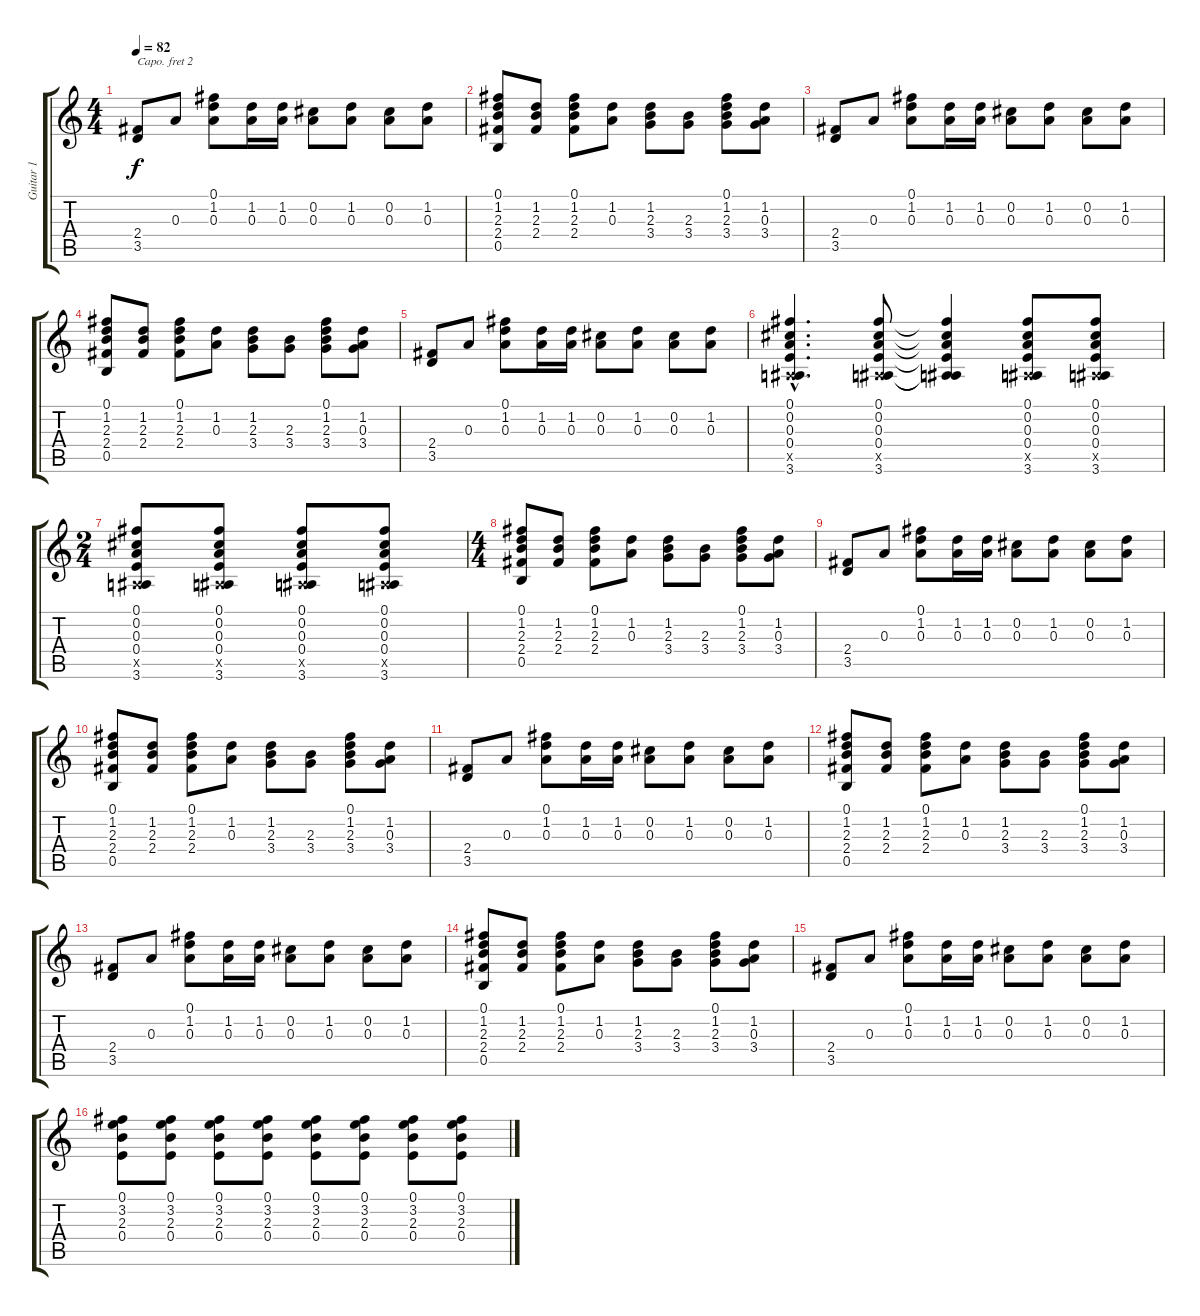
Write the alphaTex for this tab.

\track ("Guitar 1" "Guitar 1") {instrument acousticguitarnylon}
\staff {score tabs}
\capo 2
\tuning (E4 B3 G3 D3 A2 E2) {hide}
\ts (4 4)
\tempo 82
\clef g2
\ks c
(2.4 3.5).8{dy f} 0.3.8 (0.1 1.2 0.3).8 (1.2 0.3).16 (1.2 0.3).16 (0.2 0.3).8 (1.2 0.3).8 (0.2 0.3).8 (1.2 0.3).8 |
(0.1 1.2 2.3 2.4 0.5).8 (1.2 2.3 2.4).8 (0.1 1.2 2.3 2.4).8 (1.2 0.3).8 (1.2 2.3 3.4).8 (2.3 3.4).8 (0.1 1.2 2.3 3.4).8 (1.2 0.3 3.4).8 |
(2.4 3.5).8 0.3.8 (0.1 1.2 0.3).8 (1.2 0.3).16 (1.2 0.3).16 (0.2 0.3).8 (1.2 0.3).8 (0.2 0.3).8 (1.2 0.3).8 |
(0.1 1.2 2.3 2.4 0.5).8 (1.2 2.3 2.4).8 (0.1 1.2 2.3 2.4).8 (1.2 0.3).8 (1.2 2.3 3.4).8 (2.3 3.4).8 (0.1 1.2 2.3 3.4).8 (1.2 0.3 3.4).8 |
(2.4 3.5).8 0.3.8 (0.1 1.2 0.3).8 (1.2 0.3).16 (1.2 0.3).16 (0.2 0.3).8 (1.2 0.3).8 (0.2 0.3).8 (1.2 0.3).8 |
(0.1{hac} 0.2{hac} 0.3{hac} 0.4{hac} -1.5{hac x} 3.6{hac}).4{d} (0.1 0.2 0.3 0.4 -1.5{x} 3.6).8 (0.1{t} 0.2{t} 0.3{t} 0.4{t} -1.5{t} 3.6{t}).4 (0.1 0.2 0.3 0.4 -1.5{x} 3.6).8 (0.1 0.2 0.3 0.4 -1.5{x} 3.6).8 |
\ts (2 4)
(0.1 0.2 0.3 0.4 -1.5{x} 3.6).8 (0.1 0.2 0.3 0.4 -1.5{x} 3.6).8 (0.1 0.2 0.3 0.4 -1.5{x} 3.6).8 (0.1 0.2 0.3 0.4 -1.5{x} 3.6).8 |
\ts (4 4)
(0.1 1.2 2.3 2.4 0.5).8 (1.2 2.3 2.4).8 (0.1 1.2 2.3 2.4).8 (1.2 0.3).8 (1.2 2.3 3.4).8 (2.3 3.4).8 (0.1 1.2 2.3 3.4).8 (1.2 0.3 3.4).8 |
(2.4 3.5).8 0.3.8 (0.1 1.2 0.3).8 (1.2 0.3).16 (1.2 0.3).16 (0.2 0.3).8 (1.2 0.3).8 (0.2 0.3).8 (1.2 0.3).8 |
(0.1 1.2 2.3 2.4 0.5).8 (1.2 2.3 2.4).8 (0.1 1.2 2.3 2.4).8 (1.2 0.3).8 (1.2 2.3 3.4).8 (2.3 3.4).8 (0.1 1.2 2.3 3.4).8 (1.2 0.3 3.4).8 |
(2.4 3.5).8 0.3.8 (0.1 1.2 0.3).8 (1.2 0.3).16 (1.2 0.3).16 (0.2 0.3).8 (1.2 0.3).8 (0.2 0.3).8 (1.2 0.3).8 |
(0.1 1.2 2.3 2.4 0.5).8 (1.2 2.3 2.4).8 (0.1 1.2 2.3 2.4).8 (1.2 0.3).8 (1.2 2.3 3.4).8 (2.3 3.4).8 (0.1 1.2 2.3 3.4).8 (1.2 0.3 3.4).8 |
(2.4 3.5).8 0.3.8 (0.1 1.2 0.3).8 (1.2 0.3).16 (1.2 0.3).16 (0.2 0.3).8 (1.2 0.3).8 (0.2 0.3).8 (1.2 0.3).8 |
(0.1 1.2 2.3 2.4 0.5).8 (1.2 2.3 2.4).8 (0.1 1.2 2.3 2.4).8 (1.2 0.3).8 (1.2 2.3 3.4).8 (2.3 3.4).8 (0.1 1.2 2.3 3.4).8 (1.2 0.3 3.4).8 |
(2.4 3.5).8 0.3.8 (0.1 1.2 0.3).8 (1.2 0.3).16 (1.2 0.3).16 (0.2 0.3).8 (1.2 0.3).8 (0.2 0.3).8 (1.2 0.3).8 |
(0.1 3.2 2.3 0.4).8 (0.1 3.2 2.3 0.4).8 (0.1 3.2 2.3 0.4).8 (0.1 3.2 2.3 0.4).8 (0.1 3.2 2.3 0.4).8 (0.1 3.2 2.3 0.4).8 (0.1 3.2 2.3 0.4).8 (0.1 3.2 2.3 0.4).8
